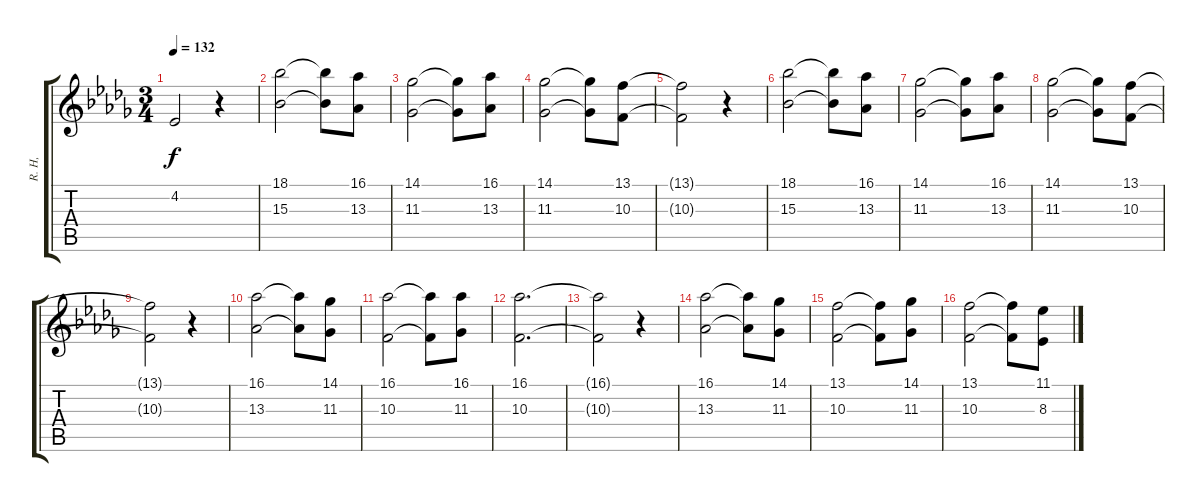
\track ("R. H," "R. H,") {instrument brightacousticpiano}
\staff {score tabs}
\tuning (E4 B3 G3 D3 A2 E2) {hide}
\ts (3 4)
\tempo 132
\clef g2
\ks db
4.2{t}.2{dy f} r.4 |
(18.1 15.3).2 (18.1{t} 15.3{t}).8 (16.1 13.3).8 |
(14.1 11.3).2 (14.1{t} 11.3{t}).8 (16.1 13.3).8 |
(14.1 11.3).2 (14.1{t} 11.3{t}).8 (13.1 10.3).8 |
(13.1{t} 10.3{t}).2 r.4 |
(18.1 15.3).2 (18.1{t} 15.3{t}).8 (16.1 13.3).8 |
(14.1 11.3).2 (14.1{t} 11.3{t}).8 (16.1 13.3).8 |
(14.1 11.3).2 (14.1{t} 11.3{t}).8 (13.1 10.3).8 |
(13.1{t} 10.3{t}).2 r.4 |
(16.1 13.3).2 (16.1{t} 13.3{t}).8 (14.1 11.3).8 |
(16.1 10.3).2 (16.1{t} 10.3{t}).8 (16.1 11.3).8 |
(16.1 10.3).2{d} |
(16.1{t} 10.3{t}).2 r.4 |
(16.1 13.3).2 (16.1{t} 13.3{t}).8 (14.1 11.3).8 |
(13.1 10.3).2 (13.1{t} 10.3{t}).8 (14.1 11.3).8 |
(13.1 10.3).2 (13.1{t} 10.3{t}).8 (11.1 8.3).8
